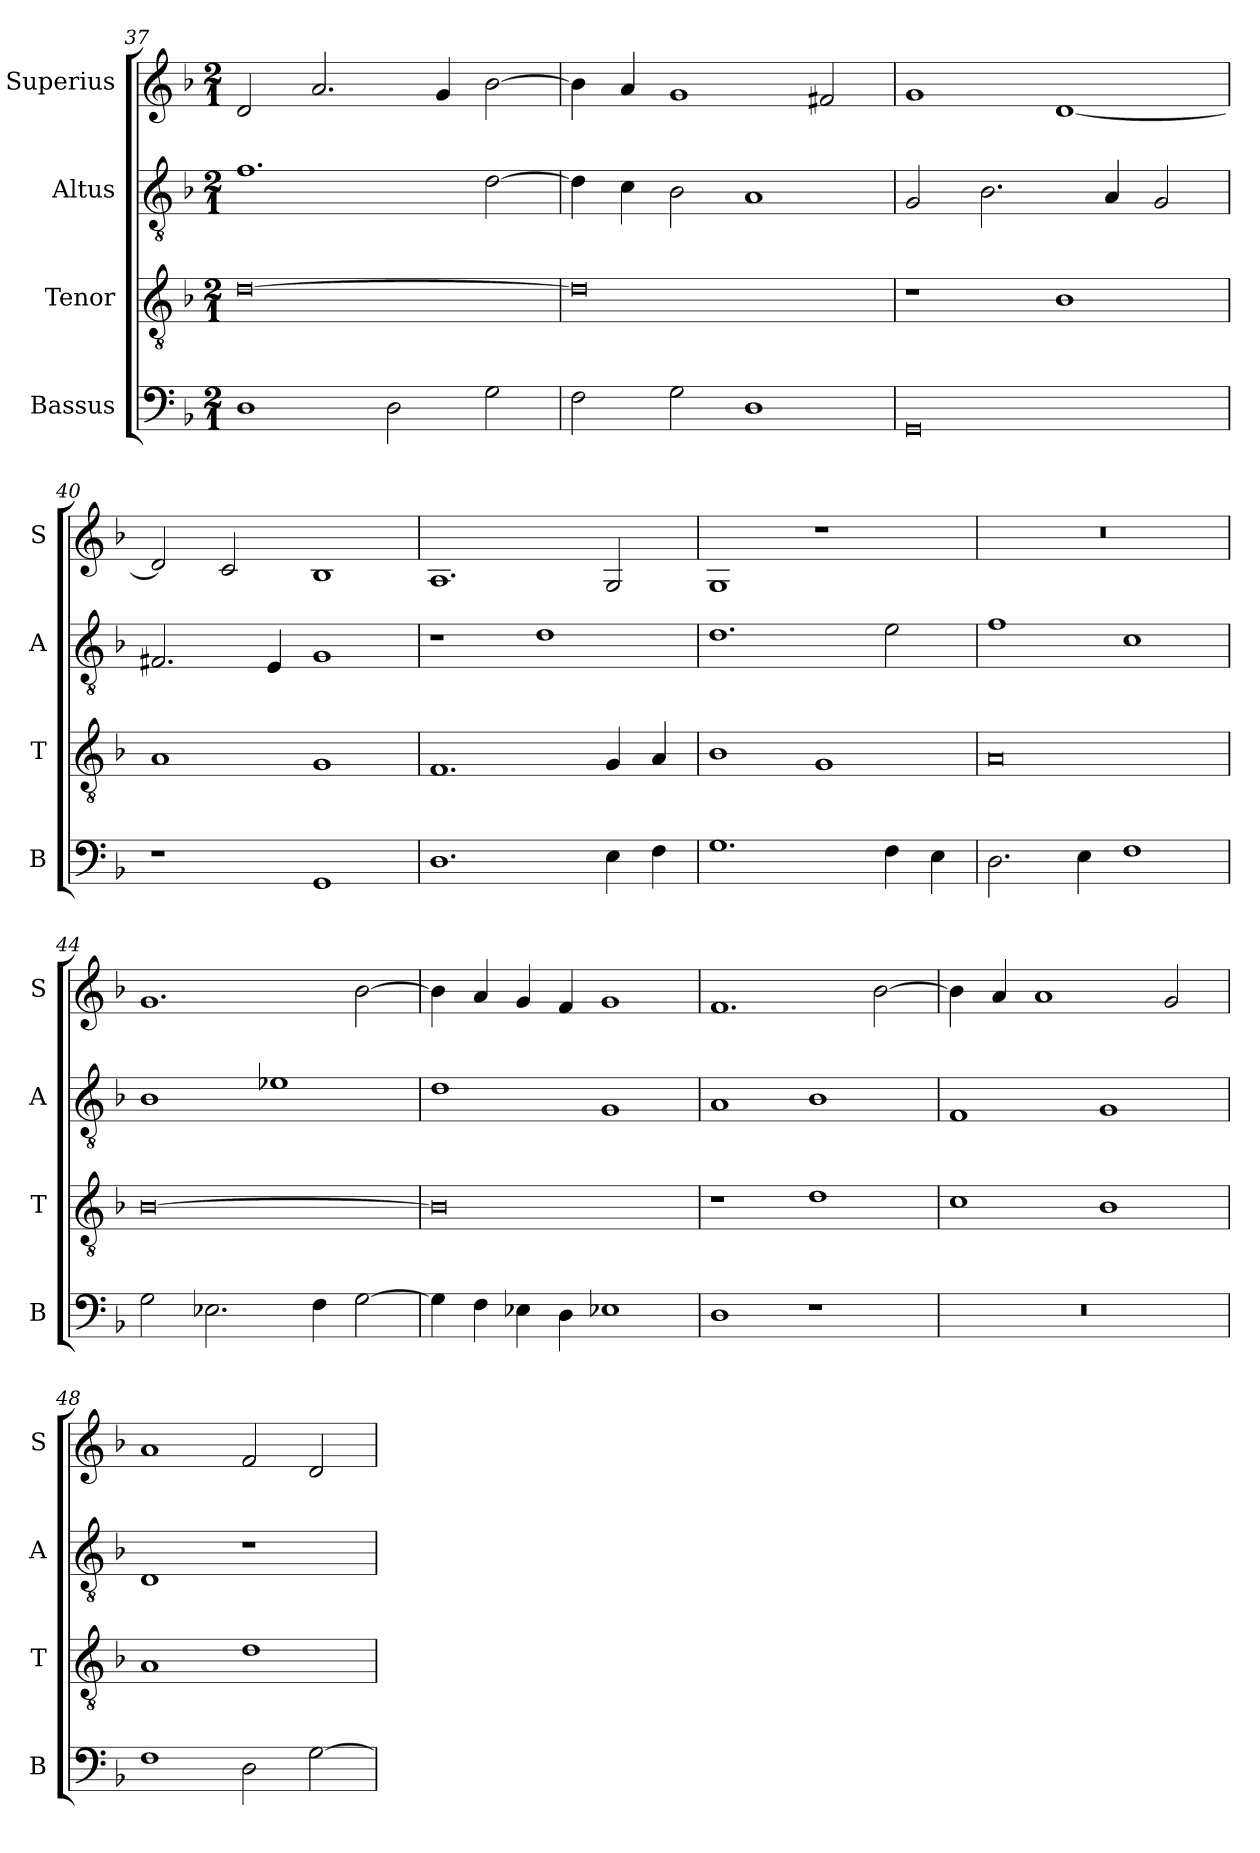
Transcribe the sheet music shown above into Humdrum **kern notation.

**kern	**kern	**kern	**kern
*part4	*part3	*part2	*part1
*staff4	*staff3	*staff2	*staff1
*I"Bassus	*I"Tenor	*I"Altus	*I"Superius
*I'B	*I'T	*I'A	*I'S
*clefF4	*clefGv2	*clefGv2	*clefG2
*k[b-]	*k[b-]	*k[b-]	*k[b-]
*M2/1	*M2/1	*M2/1	*M2/1
=37	=37	=37	=37
1D	[0d	1.f	2d/
.	.	.	2.a/
2D\	.	.	.
.	.	.	4g/
2G\	.	[2d\	[2b-\
=38	=38	=38	=38
2F\	0d]	4d\]	4b-\]
.	.	4c\	4a/
2G\	.	2B-\	1g
1D	.	1A	.
.	.	.	2f#X/
=39	=39	=39	=39
0GG	1r	2G/	1g
.	.	2.B-\	.
.	1B-	.	[1d
.	.	4A/	.
.	.	2G/	.
=40	=40	=40	=40
1r	1A	2.F#X/	2d/]
.	.	.	2c/
.	.	4E/	.
1GG	1G	1G	1B-
=41	=41	=41	=41
1.D	1.F	1r	1.A
.	.	1d	.
4E\	4G/	.	2G/
4F\	4A/	.	.
=42	=42	=42	=42
1.G	1B-	1.d	1G
.	1G	.	1r
4F\	.	2e\	.
4E\	.	.	.
=43	=43	=43	=43
2.D\	0A	1f	0r
4E\	.	.	.
1F	.	1c	.
=44	=44	=44	=44
2G\	[0B-	1B-	1.g
2.E-X\	.	.	.
.	.	1e-X	.
4F\	.	.	.
[2G\	.	.	[2b-\
=45	=45	=45	=45
4G\]	0B-]	1d	4b-\]
4F\	.	.	4a/
4E-X\	.	.	4g/
4D\	.	.	4f/
1E-X	.	1G	1g
=46	=46	=46	=46
1D	1r	1A	1.f
1r	1d	1B-	.
.	.	.	[2b-\
=47	=47	=47	=47
0r	1c	1F	4b-\]
.	.	.	4a/
.	.	.	1a
.	1B-	1G	.
.	.	.	2g/
=48	=48	=48	=48
1F	1A	1D	1a
2D\	1d	1r	2f/
[2G\	.	.	2d/
=	=	=	=
*-	*-	*-	*-
